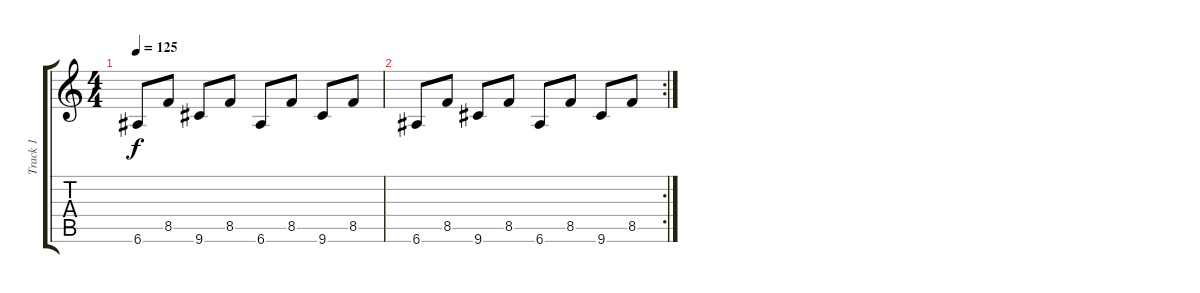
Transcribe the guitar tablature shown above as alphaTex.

\track ("Track 1" "Track 1") {instrument synthbass1}
\staff {score tabs}
\tuning (E4 B3 G3 D3 A2 E2) {hide}
\ts (4 4)
\tempo 125
\clef g2
\ks c
6.6.8{dy f} 8.5.8 9.6.8 8.5.8 6.6.8 8.5.8 9.6.8 8.5.8 |
\rc 2
6.6.8 8.5.8 9.6.8 8.5.8 6.6.8 8.5.8 9.6.8 8.5.8
